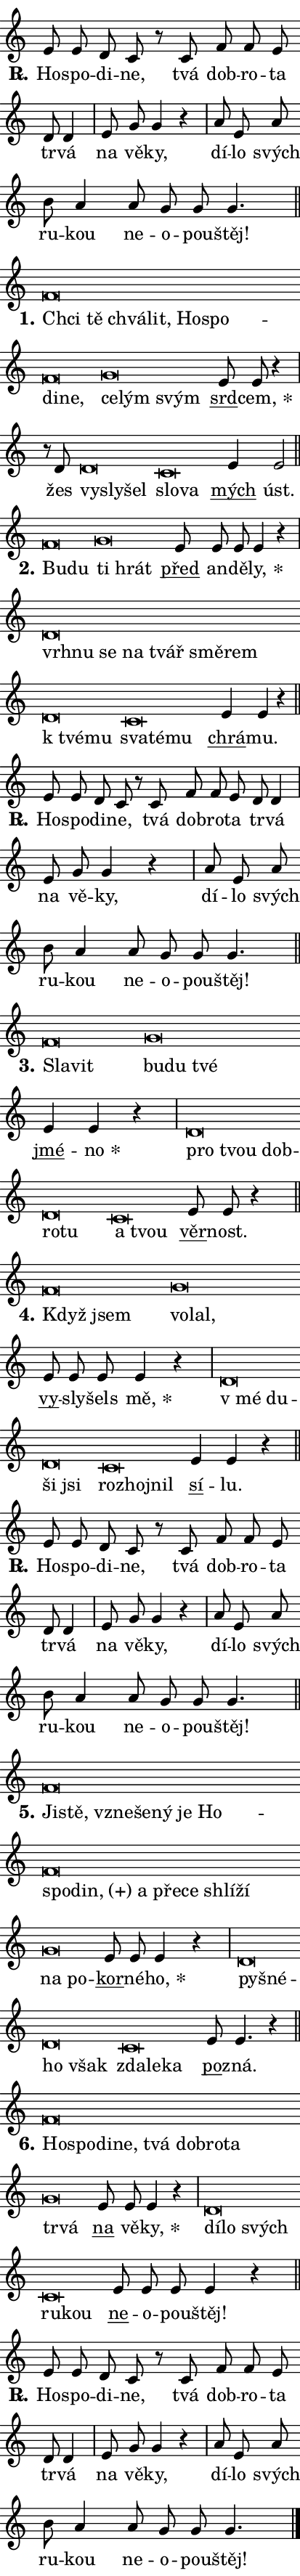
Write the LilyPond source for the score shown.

\version "2.22.1"
\header { tagline = "" }
\paper {
  indent = 0\cm
  top-margin = 0\cm
  right-margin = 0\cm
  bottom-margin = 0\cm
  left-margin = 0\cm
  paper-width = 7\cm
  page-breaking = #ly:one-page-breaking
  system-system-spacing.basic-distance = #11
  score-system-spacing.basic-distance = #11
  ragged-last = ##f
}


%% Author: Thomas Morley
%% https://lists.gnu.org/archive/html/lilypond-user/2020-05/msg00002.html
#(define (line-position grob)
"Returns position of @var[grob} in current system:
   @code{'start}, if at first time-step
   @code{'end}, if at last time-step
   @code{'middle} otherwise
"
  (let* ((col (ly:item-get-column grob))
         (ln (ly:grob-object col 'left-neighbor))
         (rn (ly:grob-object col 'right-neighbor))
         (col-to-check-left (if (ly:grob? ln) ln col))
         (col-to-check-right (if (ly:grob? rn) rn col))
         (break-dir-left
           (and
             (ly:grob-property col-to-check-left 'non-musical #f)
             (ly:item-break-dir col-to-check-left)))
         (break-dir-right
           (and
             (ly:grob-property col-to-check-right 'non-musical #f)
             (ly:item-break-dir col-to-check-right))))
        (cond ((eqv? 1 break-dir-left) 'start)
              ((eqv? -1 break-dir-right) 'end)
              (else 'middle))))

#(define (tranparent-at-line-position vctor)
  (lambda (grob)
  "Relying on @code{line-position} select the relevant enry from @var{vctor}.
Used to determine transparency,"
    (case (line-position grob)
      ((end) (not (vector-ref vctor 0)))
      ((middle) (not (vector-ref vctor 1)))
      ((start) (not (vector-ref vctor 2))))))

noteHeadBreakVisibility =
#(define-music-function (break-visibility)(vector?)
"Makes @code{NoteHead}s transparent relying on @var{break-visibility}"
#{
  \override NoteHead.transparent =
    #(tranparent-at-line-position break-visibility)
#})

#(define delete-ledgers-for-transparent-note-heads
  (lambda (grob)
    "Reads whether a @code{NoteHead} is transparent.
If so this @code{NoteHead} is removed from @code{'note-heads} from
@var{grob}, which is supposed to be @code{LedgerLineSpanner}.
As a result ledgers are not printed for this @code{NoteHead}"
    (let* ((nhds-array (ly:grob-object grob 'note-heads))
           (nhds-list
             (if (ly:grob-array? nhds-array)
                 (ly:grob-array->list nhds-array)
                 '()))
           ;; Relies on the transparent-property being done before
           ;; Staff.LedgerLineSpanner.after-line-breaking is executed.
           ;; This is fragile ...
           (to-keep
             (remove
               (lambda (nhd)
                 (ly:grob-property nhd 'transparent #f))
               nhds-list)))
      ;; TODO find a better method to iterate over grob-arrays, similiar
      ;; to filter/remove etc for lists
      ;; For now rebuilt from scratch
      (set! (ly:grob-object grob 'note-heads)  '())
      (for-each
        (lambda (nhd)
          (ly:pointer-group-interface::add-grob grob 'note-heads nhd))
        to-keep))))

hideNotes = {
  \noteHeadBreakVisibility #begin-of-line-visible
}
unHideNotes = {
  \noteHeadBreakVisibility #all-visible
}

% work-around for resetting accidentals
% https://lilypond.org/doc/v2.23/Documentation/notation/displaying-rhythms#unmetered-music
cadenzaMeasure = {
  \cadenzaOff
  \partial 1024 s1024
  \cadenzaOn
}

#(define-markup-command (accent layout props text) (markup?)
  "Underline accented syllable"
  (interpret-markup layout props
    #{\markup \override #'(offset . 4.3) \underline { #text }#}))

responsum = \markup \concat {
  "R" \hspace #-1.05 \path #0.1 #'((moveto 0 0.07) (lineto 0.9 0.8)) \hspace #0.05 "."
}

\layout {
    \context {
        \Staff
        \remove "Time_signature_engraver"
        \override LedgerLineSpanner.after-line-breaking = #delete-ledgers-for-transparent-note-heads
    }
    \context {
        \Voice {
            \override NoteHead.output-attributes = #'((class . "notehead"))
            \override Hairpin.height = #0.55
        }
    }
    \context {
        \Lyrics {
            \override StanzaNumber.output-attributes = #'((class . "stanzanumber"))
            \override LyricSpace.minimum-distance = #0.9
            \override LyricText.font-name = #"TeX Gyre Schola"
            \override LyricText.font-size = 1
            \override StanzaNumber.font-name = #"TeX Gyre Schola Bold"
            \override StanzaNumber.font-size = 1
        }
    }
}

% magnetic-lyrics.ily
%
%   written by
%     Jean Abou Samra <jean@abou-samra.fr>
%     Werner Lemberg <wl@gnu.org>
%
%   adapted by
%     Jiri Hon <jiri.hon@gmail.com>
%
% Version 2022-Apr-15

% https://www.mail-archive.com/lilypond-user@gnu.org/msg149350.html

#(define (Left_hyphen_pointer_engraver context)
   "Collect syllable-hyphen-syllable occurrences in lyrics and store
them in properties.  This engraver only looks to the left.  For
example, if the lyrics input is @code{foo -- bar}, it does the
following.

@itemize @bullet
@item
Set the @code{text} property of the @code{LyricHyphen} grob between
@q{foo} and @q{bar} to @code{foo}.

@item
Set the @code{left-hyphen} property of the @code{LyricText} grob with
text @q{foo} to the @code{LyricHyphen} grob between @q{foo} and
@q{bar}.
@end itemize

Use this auxiliary engraver in combination with the
@code{lyric-@/text::@/apply-@/magnetic-@/offset!} hook."
   (let ((hyphen #f)
         (text #f))
     (make-engraver
      (acknowledgers
       ((lyric-syllable-interface engraver grob source-engraver)
        (set! text grob)))
      (end-acknowledgers
       ((lyric-hyphen-interface engraver grob source-engraver)
        ;(when (not (grob::has-interface grob 'lyric-space-interface))
          (set! hyphen grob)));)
      ((stop-translation-timestep engraver)
       (when (and text hyphen)
         (ly:grob-set-object! text 'left-hyphen hyphen))
       (set! text #f)
       (set! hyphen #f)))))

#(define (lyric-text::apply-magnetic-offset! grob)
   "If the space between two syllables is less than the value in
property @code{LyricText@/.details@/.squash-threshold}, move the right
syllable to the left so that it gets concatenated with the left
syllable.

Use this function as a hook for
@code{LyricText@/.after-@/line-@/breaking} if the
@code{Left_@/hyphen_@/pointer_@/engraver} is active."
   (let ((hyphen (ly:grob-object grob 'left-hyphen #f)))
     (when hyphen
       (let ((left-text (ly:spanner-bound hyphen LEFT)))
         (when (grob::has-interface left-text 'lyric-syllable-interface)
           (let* ((common (ly:grob-common-refpoint grob left-text X))
                  (this-x-ext (ly:grob-extent grob common X))
                  (left-x-ext
                   (begin
                     ;; Trigger magnetism for left-text.
                     (ly:grob-property left-text 'after-line-breaking)
                     (ly:grob-extent left-text common X)))
                  ;; `delta` is the gap width between two syllables.
                  (delta (- (interval-start this-x-ext)
                            (interval-end left-x-ext)))
                  (details (ly:grob-property grob 'details))
                  (threshold (assoc-get 'squash-threshold details 0.2)))
             (when (< delta threshold)
               (let* (;; We have to manipulate the input text so that
                      ;; ligatures crossing syllable boundaries are not
                      ;; disabled.  For languages based on the Latin
                      ;; script this is essentially a beautification.
                      ;; However, for non-Western scripts it can be a
                      ;; necessity.
                      (lt (ly:grob-property left-text 'text))
                      (rt (ly:grob-property grob 'text))
                      (is-space (grob::has-interface hyphen 'lyric-space-interface))
                      (space (if is-space " " ""))
                      (space-markup (grob-interpret-markup grob " "))
                      (space-size (interval-length (ly:stencil-extent space-markup X)))
                      (extra-delta (if is-space space-size 0))
                      ;; Append new syllable.
                      (ltrt-space (if (and (string? lt) (string? rt))
                                (string-append lt space rt)
                                (make-concat-markup (list lt space rt))))
                      ;; Right-align `ltrt` to the right side.
                      (ltrt-space-markup (grob-interpret-markup
                               grob
                               (make-translate-markup
                                (cons (interval-length this-x-ext) 0)
                                (make-right-align-markup ltrt-space)))))
                 (begin
                   ;; Don't print `left-text`.
                   (ly:grob-set-property! left-text 'stencil #f)
                   ;; Set text and stencil (which holds all collected
                   ;; syllables so far) and shift it to the left.
                   (ly:grob-set-property! grob 'text ltrt-space)
                   (ly:grob-set-property! grob 'stencil ltrt-space-markup)
                   (ly:grob-translate-axis! grob (- (- delta extra-delta)) X))))))))))


#(define (lyric-hyphen::displace-bounds-first grob)
   ;; Make very sure this callback isn't triggered too early.
   (let ((left (ly:spanner-bound grob LEFT))
         (right (ly:spanner-bound grob RIGHT)))
     (ly:grob-property left 'after-line-breaking)
     (ly:grob-property right 'after-line-breaking)
     (ly:lyric-hyphen::print grob)))

squashThreshold = #0.4

\layout {
  \context {
    \Lyrics
    \consists #Left_hyphen_pointer_engraver
    \override LyricText.after-line-breaking =
      #lyric-text::apply-magnetic-offset!
    \override LyricHyphen.stencil = #lyric-hyphen::displace-bounds-first
    \override LyricText.details.squash-threshold = \squashThreshold
    \override LyricHyphen.minimum-distance = 0
    \override LyricHyphen.minimum-length = \squashThreshold
  }
}

squash = \override LyricText.details.squash-threshold = 9999
unSquash = \override LyricText.details.squash-threshold = \squashThreshold

left = \override LyricText.self-alignment-X = #LEFT
unLeft = \revert LyricText.self-alignment-X

starOffset = #(lambda (grob) 
                (let ((x_offset (ly:self-alignment-interface::aligned-on-x-parent grob)))
                  (if (= x_offset 0) 0 (+ x_offset 1.2))))

star = #(define-music-function (syllable)(string?)
"Append star separator at the end of a syllable"
#{
  \once \override LyricText.X-offset = #starOffset
  \lyricmode { \markup {
    #syllable
    \override #'((font-name . "TeX Gyre Schola Bold")) \hspace #0.2 \lower #0.65 \larger "*"
  } }
#})

starAccent = #(define-music-function (syllable)(string?)
"Append star separator at the end of a syllable and make accent"
#{
  \once \override LyricText.X-offset = #starOffset
  \lyricmode { \markup {
    \accent #syllable
    \override #'((font-name . "TeX Gyre Schola Bold")) \hspace #0.2 \lower #0.65 \larger "*"
  } }
#})

breath = #(define-music-function (syllable)(string?)
"Append breathing indicator at the end of a syllable"
#{
  \lyricmode { \markup { #syllable "+" } }
#})

optionalBreath = #(define-music-function (syllable)(string?)
"Append optional breathing indicator at the end of a syllable"
#{
  \lyricmode { \markup { #syllable "(+)" } }
#})


\score {
    <<
        \new Voice = "melody" { \cadenzaOn \key c \major \relative { e'8 e d c r c \bar "" f f e \bar "" d d4 \cadenzaMeasure \bar "|" e8 g g4 r \cadenzaMeasure \bar "|" a8 e a \bar "" b a4 \bar "" a8 g g g4. \cadenzaMeasure \bar "||" \break }
\relative { f'\breve*1/16 \hideNotes \breve*1/16 \bar "" \breve*1/16 \bar "" \breve*1/16 \bar "" \breve*1/16 \bar "" \breve*1/16 \bar "" \breve*1/16 \breve*1/16 \bar "" \unHideNotes g\breve*1/16 \hideNotes \breve*1/16 \breve*1/16 \bar "" \unHideNotes \bar "" e8 e r4 \cadenzaMeasure \bar "|" r8 d8 d\breve*1/16 \hideNotes \breve*1/16 \breve*1/16 \bar "" \unHideNotes c\breve*1/16 \hideNotes \breve*1/16 \bar "" \unHideNotes \bar "" e4 e2 \cadenzaMeasure \bar "||" \break }
\relative { f'\breve*1/16 \hideNotes \breve*1/16 \bar "" \unHideNotes g\breve*1/16 \hideNotes \breve*1/16 \bar "" \unHideNotes \bar "" e8 e e e4 r \cadenzaMeasure \bar "|" d\breve*1/16 \hideNotes \breve*1/16 \bar "" \breve*1/16 \bar "" \breve*1/16 \bar "" \breve*1/16 \bar "" \breve*1/16 \bar "" \breve*1/16 \bar "" \breve*1/16 \breve*1/16 \bar "" \unHideNotes c\breve*1/16 \hideNotes \breve*1/16 \breve*1/16 \bar "" \unHideNotes \bar "" e4 e r \cadenzaMeasure \bar "||" \break }
\relative { e'8 e d c r c \bar "" f f e \bar "" d d4 \cadenzaMeasure \bar "|" e8 g g4 r \cadenzaMeasure \bar "|" a8 e a \bar "" b a4 \bar "" a8 g g g4. \cadenzaMeasure \bar "||" \break }
\relative { f'\breve*1/16 \hideNotes \breve*1/16 \bar "" \unHideNotes g\breve*1/16 \hideNotes \breve*1/16 \breve*1/16 \bar "" \unHideNotes \bar "" e4 e r \cadenzaMeasure \bar "|" d\breve*1/16 \hideNotes \breve*1/16 \bar "" \breve*1/16 \bar "" \breve*1/16 \breve*1/16 \bar "" \unHideNotes c\breve*1/16 \hideNotes \breve*1/16 \bar "" \unHideNotes \bar "" e8 e r4 \cadenzaMeasure \bar "||" \break }
\relative { f'\breve*1/16 \hideNotes \breve*1/16 \bar "" \unHideNotes g\breve*1/16 \hideNotes \breve*1/16 \bar "" \unHideNotes \bar "" e8 e e e4 r \cadenzaMeasure \bar "|" d\breve*1/16 \hideNotes \breve*1/16 \bar "" \breve*1/16 \breve*1/16 \bar "" \unHideNotes c\breve*1/16 \hideNotes \breve*1/16 \breve*1/16 \bar "" \unHideNotes \bar "" e4 e r \cadenzaMeasure \bar "||" \break }
\relative { e'8 e d c r c \bar "" f f e \bar "" d d4 \cadenzaMeasure \bar "|" e8 g g4 r \cadenzaMeasure \bar "|" a8 e a \bar "" b a4 \bar "" a8 g g g4. \cadenzaMeasure \bar "||" \break }
\relative { f'\breve*1/16 \hideNotes \breve*1/16 \bar "" \breve*1/16 \bar "" \breve*1/16 \bar "" \breve*1/16 \bar "" \breve*1/16 \bar "" \breve*1/16 \bar "" \breve*1/16 \bar "" \breve*1/16 \bar "" \breve*1/16 \bar "" \breve*1/16 \bar "" \breve*1/16 \bar "" \breve*1/16 \breve*1/16 \bar "" \unHideNotes g\breve*1/16 \hideNotes \breve*1/16 \bar "" \unHideNotes \bar "" e8 e e4 r \cadenzaMeasure \bar "|" d\breve*1/16 \hideNotes \breve*1/16 \bar "" \breve*1/16 \breve*1/16 \bar "" \unHideNotes c\breve*1/16 \hideNotes \breve*1/16 \breve*1/16 \bar "" \unHideNotes \bar "" e8 e4. r4 \cadenzaMeasure \bar "||" \break }
\relative { f'\breve*1/16 \hideNotes \breve*1/16 \bar "" \breve*1/16 \bar "" \breve*1/16 \bar "" \breve*1/16 \bar "" \breve*1/16 \bar "" \breve*1/16 \breve*1/16 \bar "" \unHideNotes g\breve*1/16 \hideNotes \breve*1/16 \bar "" \unHideNotes \bar "" e8 e e4 r \cadenzaMeasure \bar "|" d\breve*1/16 \hideNotes \breve*1/16 \breve*1/16 \bar "" \unHideNotes c\breve*1/16 \hideNotes \breve*1/16 \bar "" \unHideNotes \bar "" e8 e e e4 r \cadenzaMeasure \bar "||" \break }
\relative { e'8 e d c r c \bar "" f f e \bar "" d d4 \cadenzaMeasure \bar "|" e8 g g4 r \cadenzaMeasure \bar "|" a8 e a \bar "" b a4 \bar "" a8 g g g4. \cadenzaMeasure \bar "||" \break } \bar "|." }
        \new Lyrics \lyricsto "melody" { \lyricmode { \set stanza = \responsum
Ho -- spo -- di -- ne, tvá dob -- ro -- ta tr -- vá na vě -- ky, dí -- lo svých ru -- kou ne -- o -- pou -- štěj!
\set stanza = "1."
\left Chci \squash tě chvá -- lit, Ho -- spo -- di -- ne, \left \unLeft \unSquash ce -- \squash lým svým \unLeft \unSquash \markup \accent srd -- \star cem, žes \left vy -- \squash sly -- šel \left \unLeft \unSquash slo -- \squash va \unLeft \unSquash \markup \accent mých úst.
\set stanza = "2."
\left Bu -- \squash du \left \unLeft \unSquash ti \squash hrát \unLeft \unSquash \markup \accent před an -- dě -- \star ly, \left vrh -- \squash nu se na tvář smě -- rem "k tvé" -- mu \left \unLeft \unSquash sva -- \squash té -- mu \unLeft \unSquash \markup \accent chrá -- mu.
\set stanza = \responsum
Ho -- spo -- di -- ne, tvá dob -- ro -- ta tr -- vá na vě -- ky, dí -- lo svých ru -- kou ne -- o -- pou -- štěj!
\set stanza = "3."
\left Sla -- \squash vit \left \unLeft \unSquash bu -- \squash du tvé \unLeft \unSquash \markup \accent jmé -- \star no \left pro \squash tvou dob -- ro -- tu \left \unLeft \unSquash a \squash tvou \unLeft \unSquash \markup \accent věr -- nost.
\set stanza = "4."
\left Když \squash jsem \left \unLeft \unSquash vo -- \squash lal, \unLeft \unSquash \markup \accent vy -- sly -- šels \star mě, \left "v mé" \squash du -- ši jsi \left \unLeft \unSquash roz -- \squash hoj -- nil \unLeft \unSquash \markup \accent sí -- lu.
\set stanza = \responsum
Ho -- spo -- di -- ne, tvá dob -- ro -- ta tr -- vá na vě -- ky, dí -- lo svých ru -- kou ne -- o -- pou -- štěj!
\set stanza = "5."
\left Ji -- \squash stě, vzne -- še -- ný je Ho -- spo -- \optionalBreath din, a pře -- ce shlí -- ží \left \unLeft \unSquash na \squash po -- \unLeft \unSquash \markup \accent kor -- né -- \star ho, \left py -- \squash šné -- ho však \left \unLeft \unSquash zda -- \squash le -- ka \unLeft \unSquash \markup \accent po -- zná.
\set stanza = "6."
\left Ho -- \squash spo -- di -- ne, tvá dob -- ro -- ta \left \unLeft \unSquash tr -- \squash vá \unLeft \unSquash \markup \accent na vě -- \star ky, \left dí -- \squash lo svých \left \unLeft \unSquash ru -- \squash kou \unLeft \unSquash \markup \accent ne -- o -- pou -- štěj!
\set stanza = \responsum
Ho -- spo -- di -- ne, tvá dob -- ro -- ta tr -- vá na vě -- ky, dí -- lo svých ru -- kou ne -- o -- pou -- štěj! } }
    >>
    \layout {}
}
